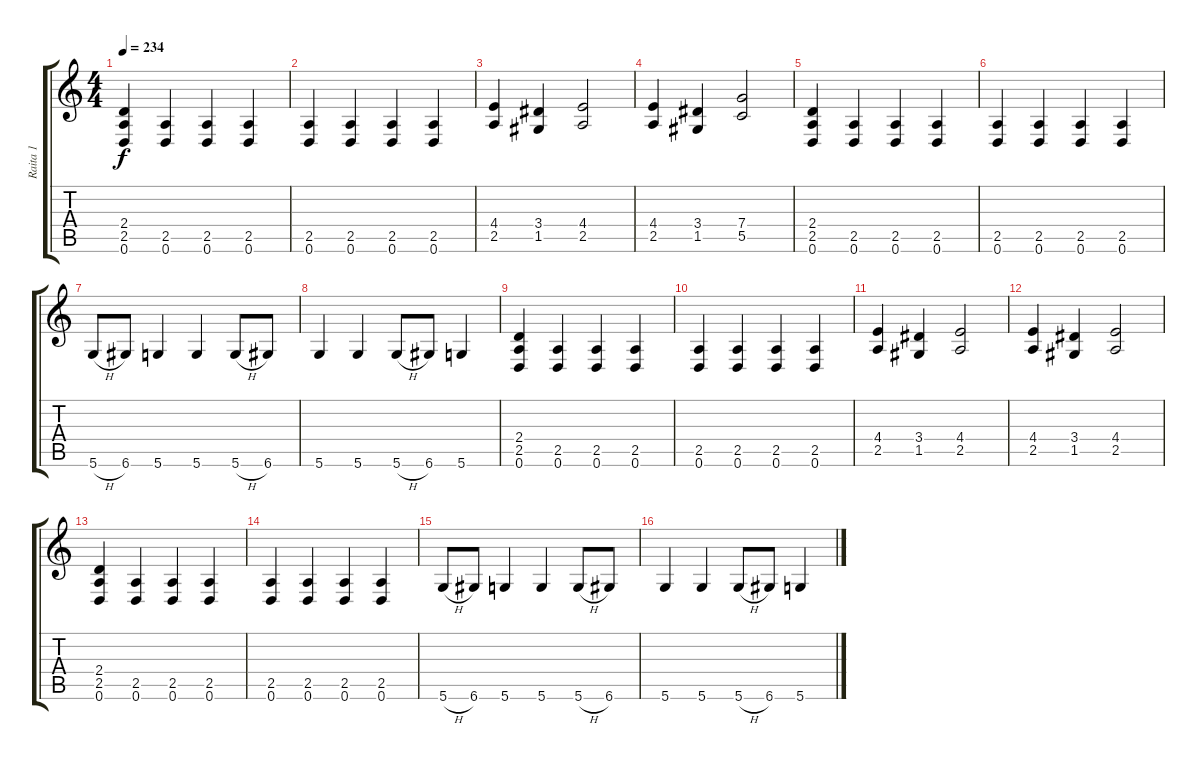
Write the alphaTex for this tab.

\track ("Raita 1" "Raita 1") {instrument distortionguitar}
\staff {score tabs}
\tuning (D4 A3 F3 C3 G2 D2) {hide}
\ts (4 4)
\tempo 234
\clef g2
\ks c
(2.4 2.5 0.6).4{dy f} (2.5 0.6).4 (2.5 0.6).4 (2.5 0.6).4 |
(2.5 0.6).4 (2.5 0.6).4 (2.5 0.6).4 (2.5 0.6).4 |
(4.4 2.5).4 (3.4 1.5).4 (4.4 2.5).2 |
(4.4 2.5).4 (3.4 1.5).4 (7.4 5.5).2 |
(2.4 2.5 0.6).4 (2.5 0.6).4 (2.5 0.6).4 (2.5 0.6).4 |
(2.5 0.6).4 (2.5 0.6).4 (2.5 0.6).4 (2.5 0.6).4 |
5.6{h}.8 6.6.8 5.6.4 5.6.4 5.6{h}.8 6.6.8 |
5.6.4 5.6.4 5.6{h}.8 6.6.8 5.6.4 |
(2.4 2.5 0.6).4 (2.5 0.6).4 (2.5 0.6).4 (2.5 0.6).4 |
(2.5 0.6).4 (2.5 0.6).4 (2.5 0.6).4 (2.5 0.6).4 |
(4.4 2.5).4 (3.4 1.5).4 (4.4 2.5).2 |
(4.4 2.5).4 (3.4 1.5).4 (4.4 2.5).2 |
(2.4 2.5 0.6).4 (2.5 0.6).4 (2.5 0.6).4 (2.5 0.6).4 |
(2.5 0.6).4 (2.5 0.6).4 (2.5 0.6).4 (2.5 0.6).4 |
5.6{h}.8 6.6.8 5.6.4 5.6.4 5.6{h}.8 6.6.8 |
5.6.4 5.6.4 5.6{h}.8 6.6.8 5.6.4
